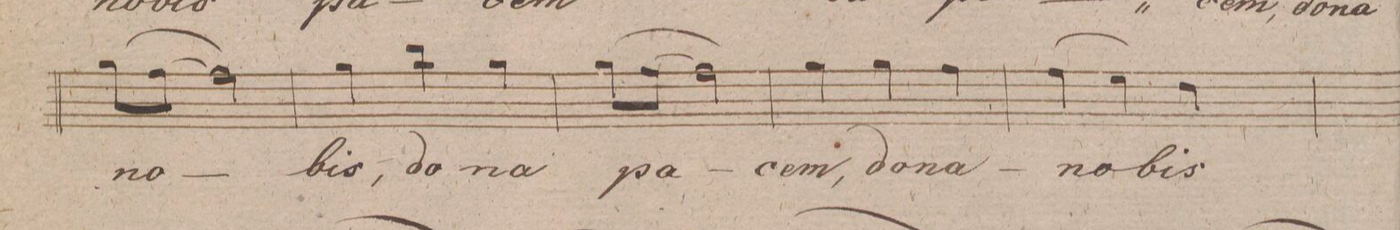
**kern	**text	**dynam
*I"Soprano	*	*
*clefC1	*	*
*k[f#c#g#d#]	*	*
*M3/4	*	*
(>8eeL	no-	.
[8dd#J	.	.
2dd#])	.	.
=25	=25	=25
4ee	-bis,	.
4gg#	do-	.
4ee	-na	.
=26	=26	=26
(>8eeL	pa-	.
[8dd#J	.	.
2dd#])	.	.
=27	=27	=27
2.ryy	.	.
=28	=28	=28
2.ryy	.	.
=29	=29	=29
4ee	-cem,	.
4ee	do-	.
4dd#	-na	.
=30	=30	=30
(>4dd#	no-	.
4cc#)	.	.
4b	-bis	.
=31	=31	=31
*-	*-	*-
